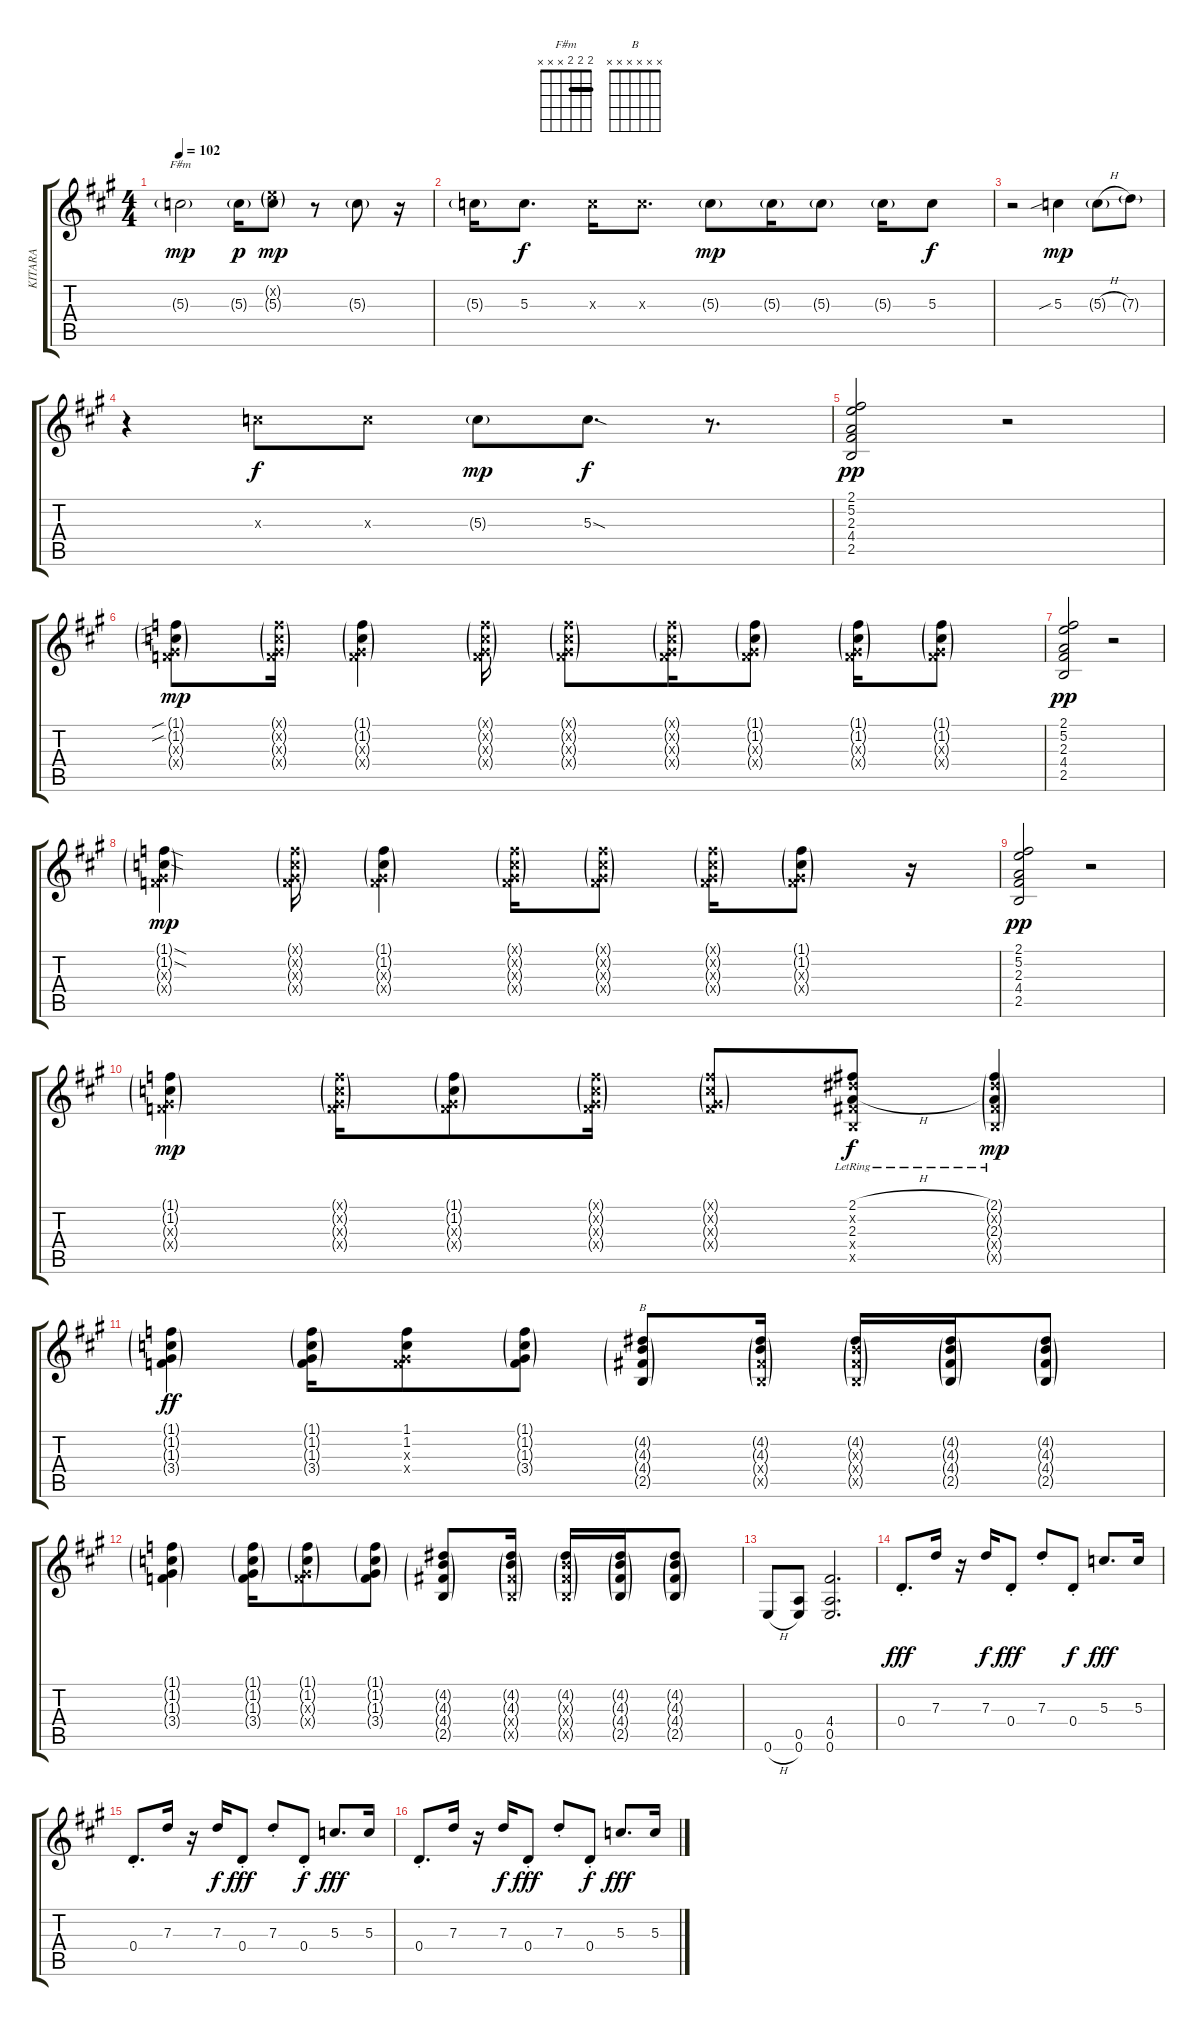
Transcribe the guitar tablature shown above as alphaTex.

\track ("KITARA" "KITARA") {instrument overdrivenguitar}
\staff {score tabs}
\tuning (E4 B3 G3 D3 A2 E2) {hide}
\chord ("F#m" 2 2 2 x x x) {barre 2}
\chord ("B" x x x x x x)
\ts (4 4)
\tempo 102
\clef g2
\ks a
5.3{g}.2{ch "F#m" dy mp} 5.3{g}.16{dy p} (5.2{g x} 5.3{g}).8{dy mp} r.8 5.3{g}.8 r.16 |
5.3{g}.16 5.3.8{d dy f} 5.3{x}.16 5.3{x}.8{d} 5.3{g}.8{dy mp} 5.3{g}.16 5.3{g}.8 5.3{g}.16 5.3.8{dy f} |
r.2 5.3{sib}.4{dy mp} 5.3{h g}.8 7.3{g}.8 |
r.4 5.3{x}.8{dy f} 5.3{x}.8 5.3{g}.8{dy mp} 5.3{sod}.8{d dy f} r.8{d} |
(2.1 5.2 2.3 4.4 2.5).2{dy pp} r.2 |
(1.1{sib g} 1.2{sib g} 1.3{g x} 3.4{g x}).8{dy mp} (1.1{g x} 1.2{g x} 1.3{g x} 3.4{g x}).16 (1.1{g} 1.2{g} 1.3{g x} 3.4{g x}).4 (1.1{g x} 1.2{g x} 1.3{g x} 3.4{g x}).16 (1.1{g x} 1.2{g x} 1.3{g x} 3.4{g x}).8 (1.1{g x} 1.2{g x} 1.3{g x} 3.4{g x}).16 (1.1{g} 1.2{g} 1.3{g x} 3.4{g x}).8 (1.1{g} 1.2{g} 1.3{g x} 3.4{g x}).16 (1.1{g} 1.2{g} 1.3{g x} 3.4{g x}).8 |
(2.1 5.2 2.3 4.4 2.5).2{dy pp} r.2 |
(1.1{sod g} 1.2{sod g} 1.3{g x} 3.4{g x}).4{dy mp} (1.1{g x} 1.2{g x} 1.3{g x} 3.4{g x}).16 (1.1{g} 1.2{g} 1.3{g x} 3.4{g x}).4 (1.1{g x} 1.2{g x} 1.3{g x} 3.4{g x}).16 (1.1{g x} 1.2{g x} 1.3{g x} 3.4{g x}).8 (1.1{g x} 1.2{g x} 1.3{g x} 3.4{g x}).16 (1.1{g} 1.2{g} 1.3{g x} 3.4{g x}).8 r.16 |
(2.1 5.2 2.3 4.4 2.5).2{dy pp} r.2 |
(1.1{g} 1.2{g} 1.3{g x} 3.4{g x}).4{dy mp} (1.1{g x} 1.2{g x} 1.3{g x} 3.4{g x}).16 (1.1{g} 1.2{g} 1.3{g x} 3.4{g x}).8 (1.1{g x} 1.2{g x} 1.3{g x} 3.4{g x}).16 (1.1{g x} 1.2{g x} 1.3{g x} 3.4{g x}).8 (2.1{h lr} 4.2{x} 2.3{h lr} 4.4{x} 2.5{x}).8{dy f} (2.1{g lr} 4.2{g x} 2.3{g lr} 4.4{g x} 2.5{g x}).4{dy mp} |
(1.1{g} 1.2{g} 1.3{g} 3.4{g}).4{dy ff} (1.1{g} 1.2{g} 1.3{g} 3.4{g}).16 (1.1 1.2 1.3{x} 3.4{x}).8 (1.1{g} 1.2{g} 1.3{g} 3.4{g}).8 (4.2{g} 4.3{g} 4.4{g} 2.5{g}).8{ch "B"} (4.2{g} 4.3{g} 4.4{g x} 2.5{g x}).16 (4.2{g} 4.3{g x} 4.4{g x} 2.5{g x}).16 (4.2{g} 4.3{g} 4.4{g} 2.5{g}).16 (4.2{g} 4.3{g} 4.4{g} 2.5{g}).8 |
(1.1{g} 1.2{g} 1.3{g} 3.4{g}).4 (1.1{g} 1.2{g} 1.3{g} 3.4{g}).16 (1.1{g} 1.2{g} 1.3{g x} 3.4{g x}).8 (1.1{g} 1.2{g} 1.3{g} 3.4{g}).8 (4.2{g} 4.3{g} 4.4{g} 2.5{g}).8 (4.2{g} 4.3{g} 4.4{g x} 2.5{g x}).16 (4.2{g} 4.3{g x} 4.4{g x} 2.5{g x}).16 (4.2{g} 4.3{g} 4.4{g} 2.5{g}).16 (4.2{g} 4.3{g} 4.4{g} 2.5{g}).8 |
0.6{h}.8 (0.5 0.6).8 (4.4 0.5 0.6).2{d} |
0.4{st}.8{d dy fff beam Up} 7.3.16{beam Up} r.16 7.3.16{dy f} 0.4{st}.8{dy fff} 7.3{st}.8 0.4{st}.8{dy f} 5.3.8{d dy fff beam Up} 5.3.16{beam Up} |
0.4{st}.8{d beam Up} 7.3.16{beam Up} r.16 7.3.16{dy f} 0.4{st}.8{dy fff} 7.3{st}.8 0.4{st}.8{dy f} 5.3.8{d dy fff beam Up} 5.3.16{beam Up} |
0.4{st}.8{d beam Up} 7.3.16{beam Up} r.16 7.3.16{dy f} 0.4{st}.8{dy fff} 7.3{st}.8 0.4{st}.8{dy f} 5.3.8{d dy fff beam Up} 5.3.16{beam Up}
